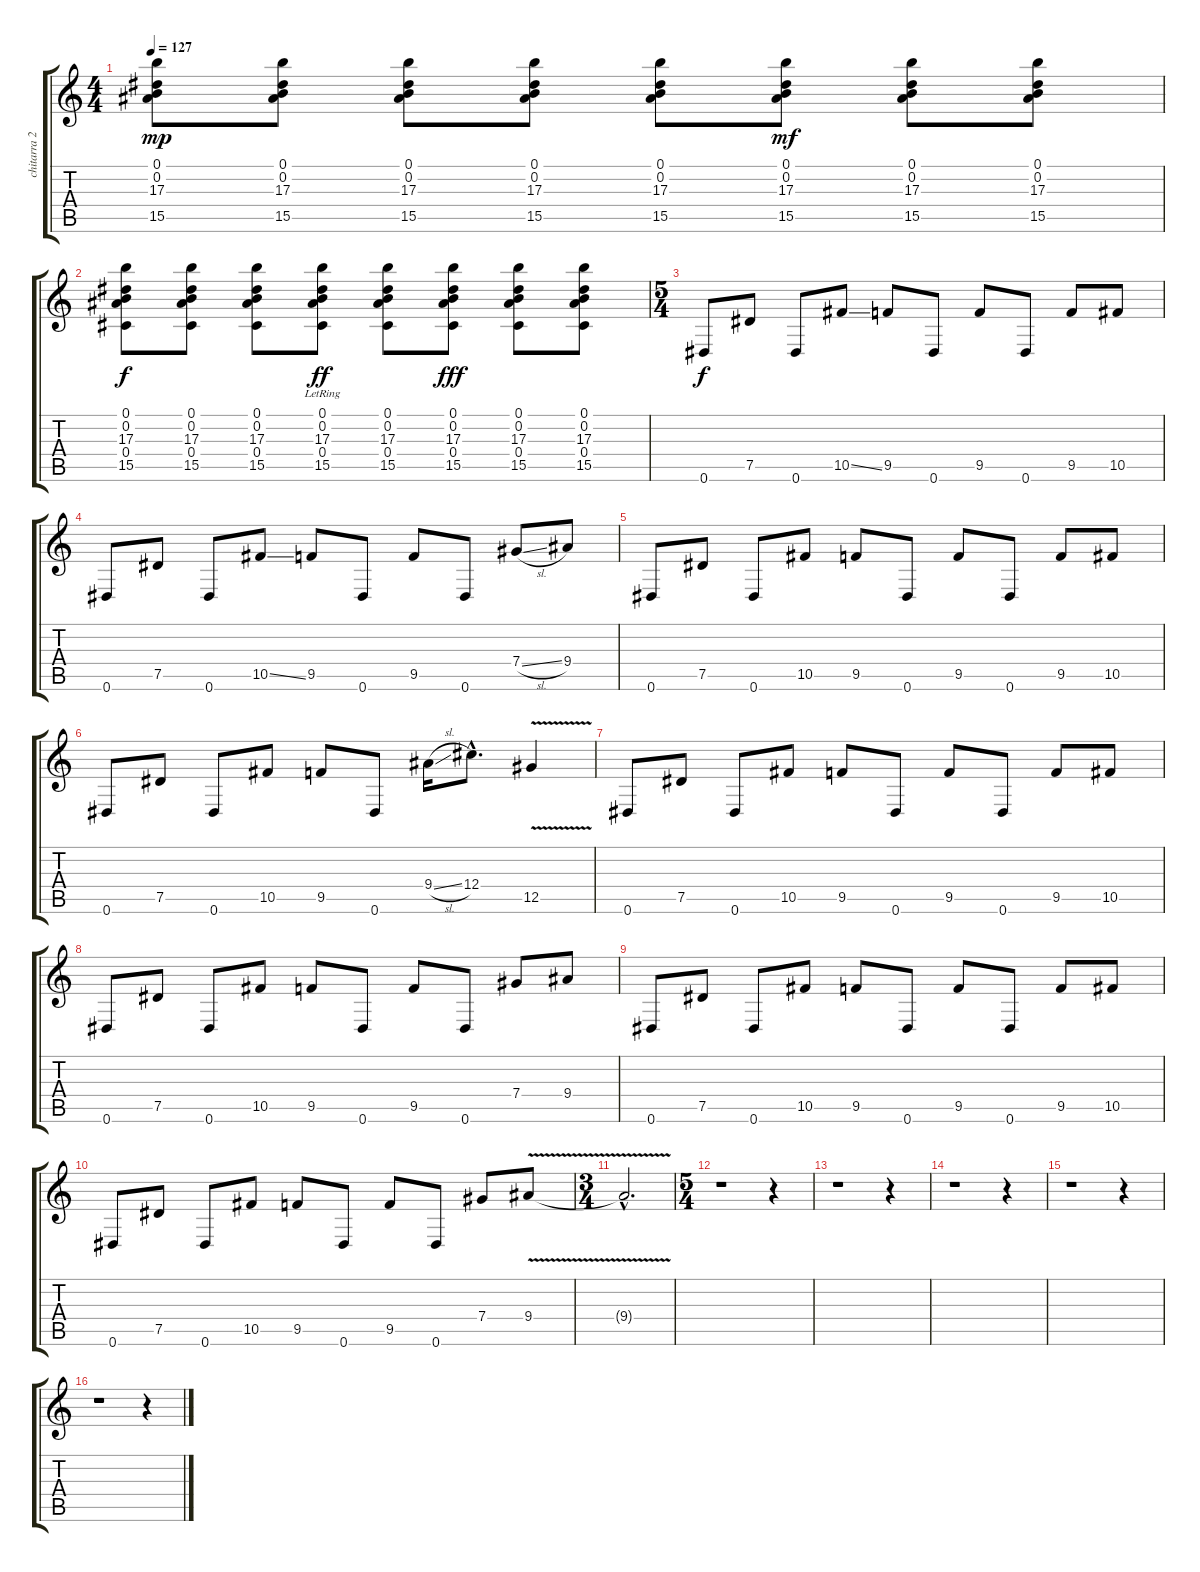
\track ("chitarra 2" "chitarra 2") {instrument overdrivenguitar}
\staff {score tabs}
\tuning (Eb4 Bb3 Gb3 Db3 Ab2 Eb2) {hide}
\ts (4 4)
\tempo 127
\clef g2
\ks c
(0.1 0.2 17.3 15.5).8{dy mp} (0.1 0.2 17.3 15.5).8 (0.1 0.2 17.3 15.5).8 (0.1 0.2 17.3 15.5).8 (0.1 0.2 17.3 15.5).8 (0.1 0.2 17.3 15.5).8{dy mf} (0.1 0.2 17.3 15.5).8 (0.1 0.2 17.3 15.5).8 |
(0.1 0.2 17.3 0.4 15.5).8{dy f} (0.1 0.2 17.3 0.4 15.5).8 (0.1 0.2 17.3 0.4 15.5).8 (0.1{lr} 0.2{lr} 17.3{lr} 0.4{lr} 15.5{lr}).8{dy ff} (0.1 0.2 17.3 0.4 15.5).8 (0.1 0.2 17.3 0.4 15.5).8{dy fff} (0.1 0.2 17.3 0.4 15.5).8 (0.1 0.2 17.3 0.4 15.5).8 |
\ts (5 4)
0.6.8{dy f volume 16 instrument overdrivenguitar} 7.5.8 0.6.8 10.5{ss}.8 9.5.8 0.6.8 9.5.8 0.6.8 9.5.8 10.5.8 |
0.6.8 7.5.8 0.6.8 10.5{ss}.8 9.5.8 0.6.8 9.5.8 0.6.8 7.4{sl}.8 9.4.8 |
0.6.8 7.5.8 0.6.8 10.5.8 9.5.8 0.6.8 9.5.8 0.6.8 9.5.8 10.5.8 |
0.6.8 7.5.8 0.6.8 10.5.8 9.5.8 0.6.8 9.4{sl}.16 12.4{hac}.8{d} 12.5{v}.4 |
0.6.8 7.5.8 0.6.8 10.5.8 9.5.8 0.6.8 9.5.8 0.6.8 9.5.8 10.5.8 |
0.6.8 7.5.8 0.6.8 10.5.8 9.5.8 0.6.8 9.5.8 0.6.8 7.4.8 9.4.8 |
0.6.8 7.5.8 0.6.8 10.5.8 9.5.8 0.6.8 9.5.8 0.6.8 9.5.8 10.5.8 |
0.6.8 7.5.8 0.6.8 10.5.8 9.5.8 0.6.8 9.5.8 0.6.8 7.4.8 9.4{v}.8 |
\ts (3 4)
9.4{hac t}.2{d} |
\ts (5 4)
r.1 r.4 |
r.1 r.4 |
r.1 r.4 |
r.1 r.4 |
r.1 r.4
